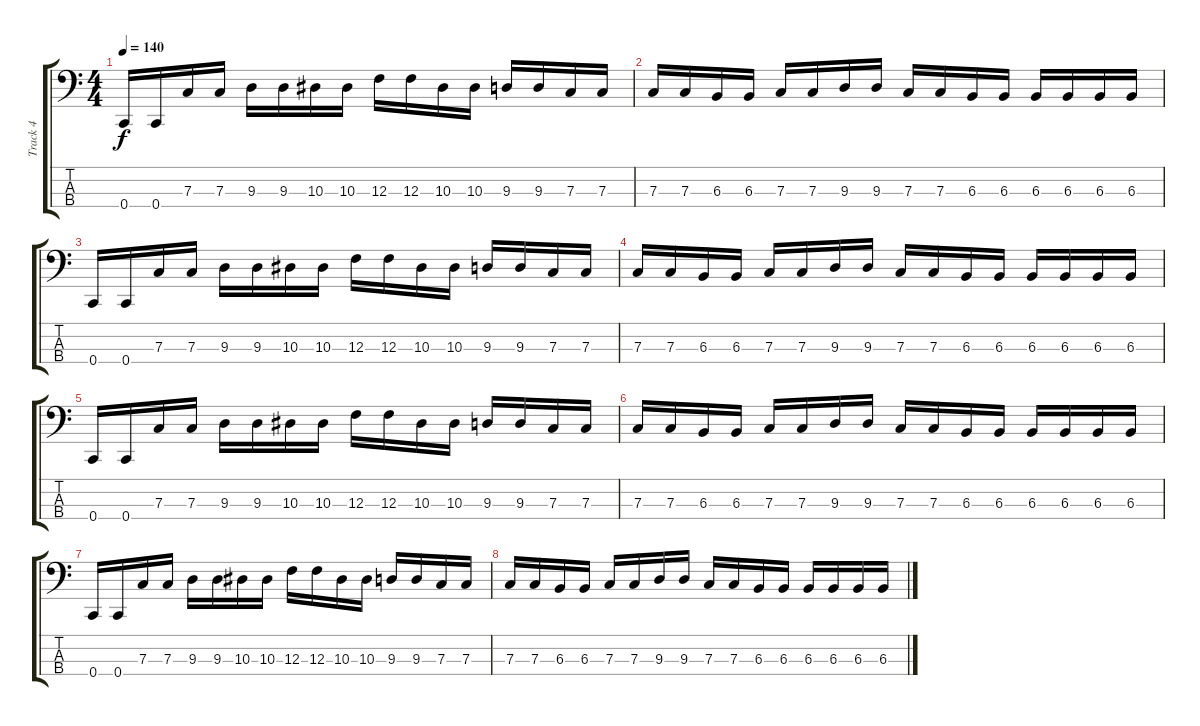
\track ("Track 4" "Track 4") {instrument electricbasspick}
\staff {score tabs}
\tuning (Eb2 Bb1 F1 C1) {hide}
\ts (4 4)
\tempo 140
\clef f4
\ks c
0.4.16{dy f} 0.4.16 7.3.16 7.3.16 9.3.16 9.3.16 10.3.16 10.3.16 12.3.16 12.3.16 10.3.16 10.3.16 9.3.16 9.3.16 7.3.16 7.3.16 |
7.3.16 7.3.16 6.3.16 6.3.16 7.3.16 7.3.16 9.3.16 9.3.16 7.3.16 7.3.16 6.3.16 6.3.16 6.3.16 6.3.16 6.3.16 6.3.16 |
0.4.16 0.4.16 7.3.16 7.3.16 9.3.16 9.3.16 10.3.16 10.3.16 12.3.16 12.3.16 10.3.16 10.3.16 9.3.16 9.3.16 7.3.16 7.3.16 |
7.3.16 7.3.16 6.3.16 6.3.16 7.3.16 7.3.16 9.3.16 9.3.16 7.3.16 7.3.16 6.3.16 6.3.16 6.3.16 6.3.16 6.3.16 6.3.16 |
0.4.16 0.4.16 7.3.16 7.3.16 9.3.16 9.3.16 10.3.16 10.3.16 12.3.16 12.3.16 10.3.16 10.3.16 9.3.16 9.3.16 7.3.16 7.3.16 |
7.3.16 7.3.16 6.3.16 6.3.16 7.3.16 7.3.16 9.3.16 9.3.16 7.3.16 7.3.16 6.3.16 6.3.16 6.3.16 6.3.16 6.3.16 6.3.16 |
0.4.16 0.4.16 7.3.16 7.3.16 9.3.16 9.3.16 10.3.16 10.3.16 12.3.16 12.3.16 10.3.16 10.3.16 9.3.16 9.3.16 7.3.16 7.3.16 |
7.3.16 7.3.16 6.3.16 6.3.16 7.3.16 7.3.16 9.3.16 9.3.16 7.3.16 7.3.16 6.3.16 6.3.16 6.3.16 6.3.16 6.3.16 6.3.16
